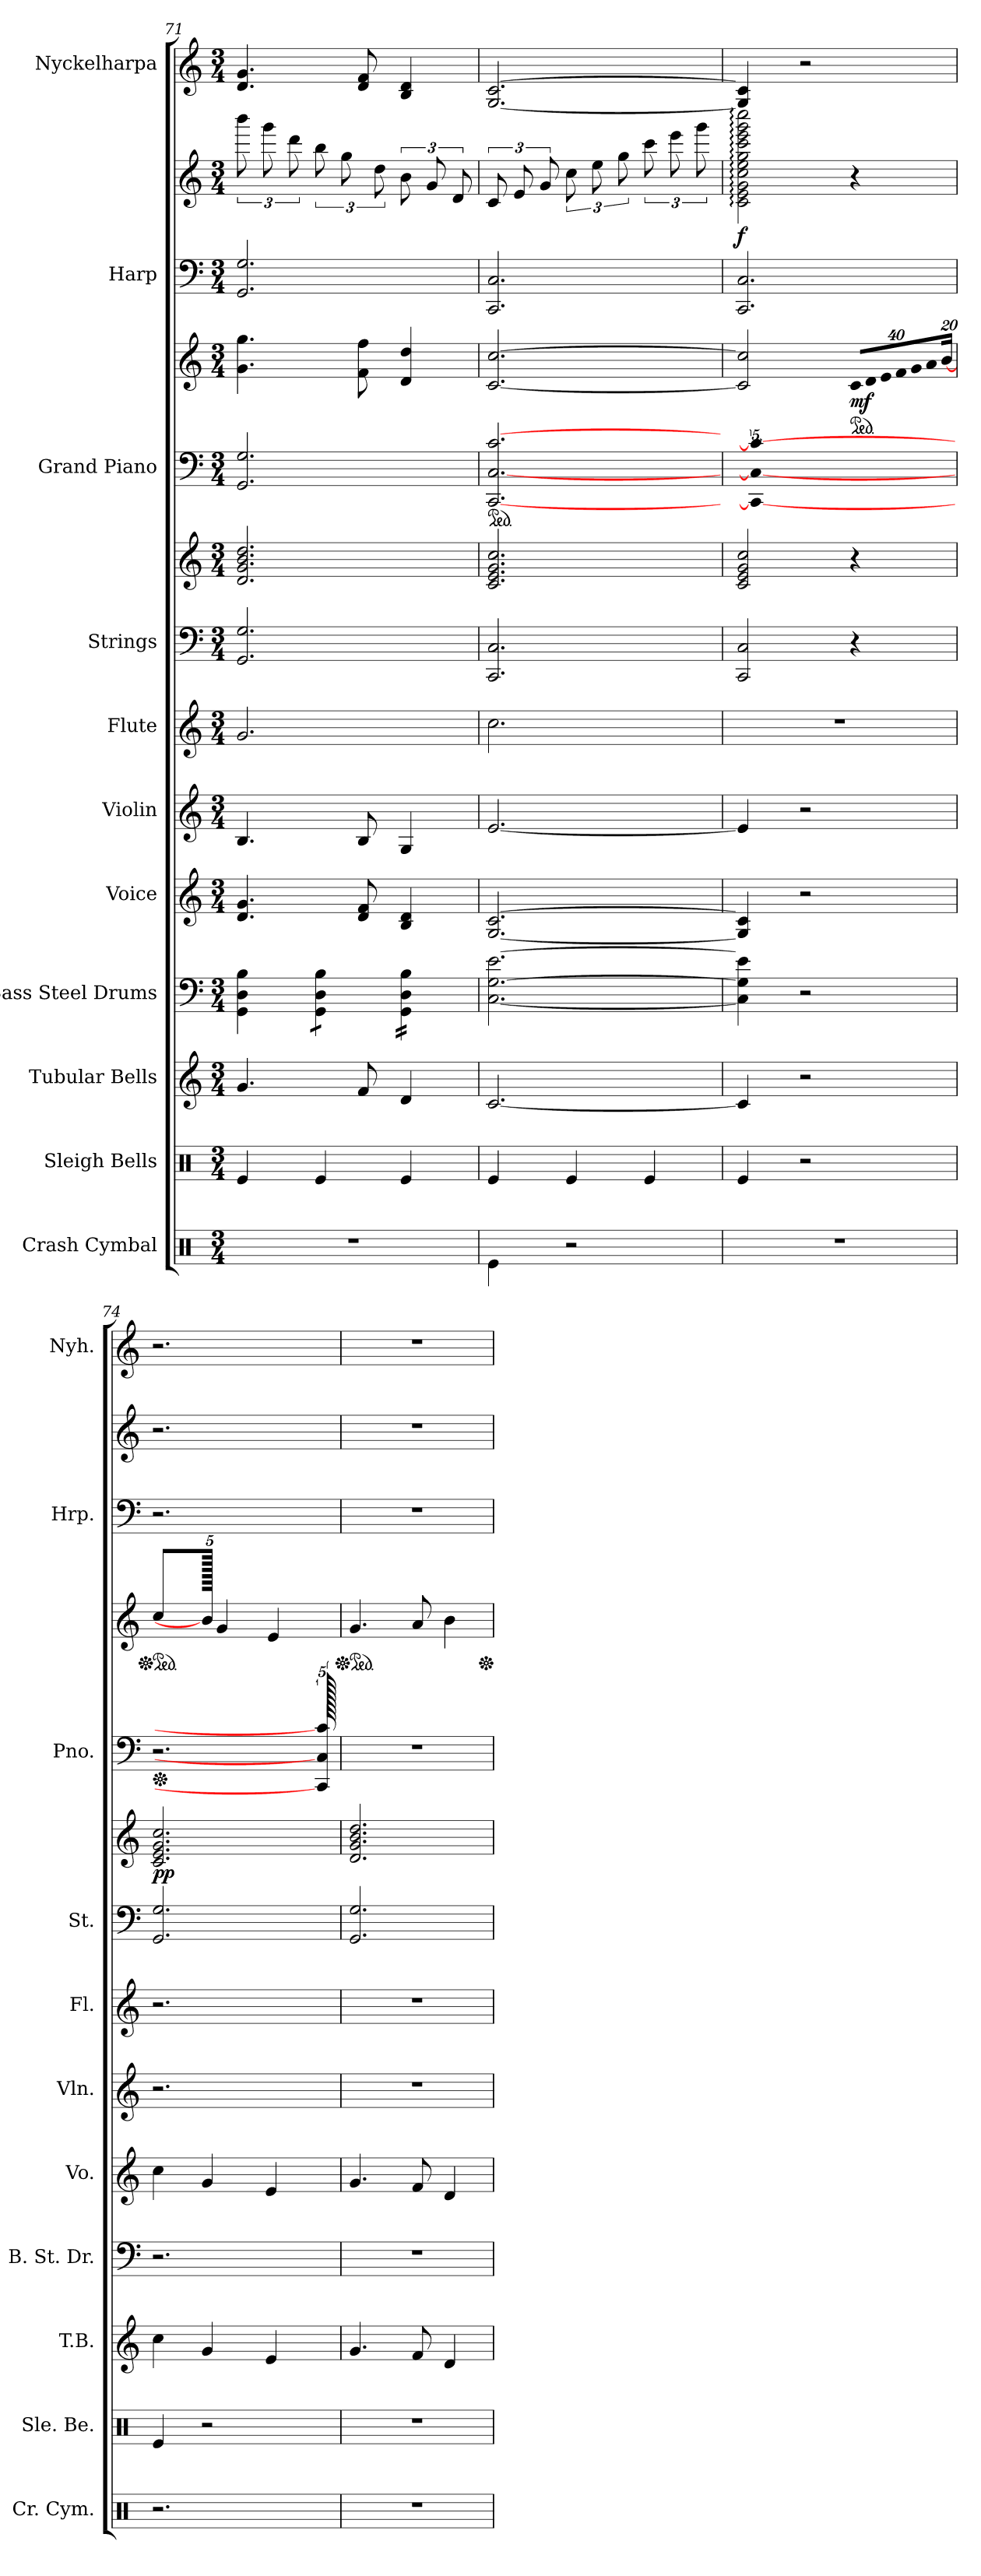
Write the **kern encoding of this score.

**kern	**kern	**kern	**kern	**kern	**kern	**kern	**kern	**kern	**dynam	**kern	**kern	**dynam	**kern	**kern	**dynam	**kern
*part11	*part10	*part9	*part8	*part7	*part6	*part5	*part4	*part4	*part4	*part3	*part3	*part3	*part2	*part2	*part2	*part1
*staff14	*staff13	*staff12	*staff11	*staff10	*staff9	*staff8	*staff7	*staff6	*staff6/7	*staff5	*staff4	*staff4/5	*staff3	*staff2	*staff2/3	*staff1
*I"Crash Cymbal	*I"Sleigh Bells	*I"Tubular Bells	*I"Bass Steel Drums	*I"Voice	*I"Violin	*I"Flute	*I"Strings	*	*	*I"Grand Piano	*	*	*I"Harp	*	*	*I"Nyckelharpa
*I'Cr. Cym.	*I'Sle. Be.	*I'T.B.	*I'B. St. Dr.	*I'Vo.	*I'Vln.	*I'Fl.	*I'St.	*	*	*I'Pno.	*	*	*I'Hrp.	*	*	*I'Nyh.
*clefX	*clefX	*clefG2	*clefF4	*clefG2	*clefG2	*clefG2	*clefF4	*clefG2	*	*clefF4	*clefG2	*	*clefF4	*clefG2	*	*clefG2
*k[]	*k[]	*k[]	*k[]	*k[]	*k[]	*k[]	*k[]	*k[]	*	*k[]	*k[]	*	*k[]	*k[]	*	*k[]
*M3/4	*M3/4	*M3/4	*M3/4	*M3/4	*M3/4	*M3/4	*M3/4	*M3/4	*	*M3/4	*M3/4	*	*M3/4	*M3/4	*	*M3/4
=71	=71	=71	=71	=71	=71	=71	=71	=71	=71	=71	=71	=71	=71	=71	=71	=71
2.r	4Re/	4.g/	4GG\ 4D\ 4B\	4.d/ 4.g/	4.B/	2.g/	2.GG/ 2.G/	2.d/ 2.g/ 2.b/ 2.dd/	.	2.GG/ 2.G/	4.g\ 4.gg\	.	2.GG/ 2.G/	12bbb\	.	4.d/ 4.g/
.	.	.	.	.	.	.	.	.	.	.	.	.	.	12ggg\	.	.
.	.	.	.	.	.	.	.	.	.	.	.	.	.	12ddd\	.	.
*	*	*	*tremolo	*	*	*	*	*	*	*	*	*	*	*	*	*
.	4Re/	.	8GG\ 8D\ 8B\L	.	.	.	.	.	.	.	.	.	.	12bb\	.	.
.	.	.	.	.	.	.	.	.	.	.	.	.	.	12gg\	.	.
.	.	8f/	8GG\ 8D\ 8B\J	8d/ 8f/	8B/	.	.	.	.	.	8f\ 8ff\	.	.	.	.	8d/ 8f/
.	.	.	.	.	.	.	.	.	.	.	.	.	.	12dd\	.	.
.	4Re/	4d/	16GG\ 16D\ 16B\LL	4B/ 4d/	4G/	.	.	.	.	.	4d/ 4dd/	.	.	12b\	.	4B/ 4d/
.	.	.	16GG\ 16D\ 16B\	.	.	.	.	.	.	.	.	.	.	.	.	.
.	.	.	.	.	.	.	.	.	.	.	.	.	.	12g/	.	.
.	.	.	16GG\ 16D\ 16B\	.	.	.	.	.	.	.	.	.	.	.	.	.
.	.	.	.	.	.	.	.	.	.	.	.	.	.	12d/	.	.
.	.	.	16GG\ 16D\ 16B\JJ	.	.	.	.	.	.	.	.	.	.	.	.	.
*	*	*	*Xtremolo	*	*	*	*	*	*	*	*	*	*	*	*	*
!!LO:PB:g=z
=72	=72	=72	=72	=72	=72	=72	=72	=72	=72	=72	=72	=72	=72	=72	=72	=72
*	*	*	*	*	*	*	*	*	*	*ped	*	*	*	*	*	*
4Re\	4Re/	[2.c/	[2.C\ [2.G\ [2.e\	[2.G/ [2.c/	[2.e/	2.cc\	2.CC/ 2.C/	2.c/ 2.e/ 2.g/ 2.cc/	.	[2.CC/ [2.C/ [2.c/	[2.c/ [2.cc/	.	2.CC/ 2.C/	12c/	.	[2.G/ [2.c/
.	.	.	.	.	.	.	.	.	.	.	.	.	.	12e/	.	.
.	.	.	.	.	.	.	.	.	.	.	.	.	.	12g/	.	.
2r	4Re/	.	.	.	.	.	.	.	.	.	.	.	.	12cc\	.	.
.	.	.	.	.	.	.	.	.	.	.	.	.	.	12ee\	.	.
.	.	.	.	.	.	.	.	.	.	.	.	.	.	12gg\	.	.
.	4Re/	.	.	.	.	.	.	.	.	.	.	.	.	12ccc\	.	.
.	.	.	.	.	.	.	.	.	.	.	.	.	.	12eee\	.	.
.	.	.	.	.	.	.	.	.	.	.	.	.	.	12ggg\	.	.
=73	=73	=73	=73	=73	=73	=73	=73	=73	=73	=73	=73	=73	=73	=73	=73	=73
!	!	!	!	!	!	!	!	!	!	!	!	!	!	!	!LO:DY:b	!
2.r	4Re/	4c/]	4C\] 4G\] 4e\]	4G/] 4c/]	4e/]	2.r	2CC/ 2C/	2c/ 2e/ 2g/ 2cc/	.	640ryy	2c/] 2cc/]	.	2.CC/ 2.C/	2c\: 2e\: 2g\: 2cc\: 2ee\: 2gg\: 2ccc\: 2eee\: 2ggg\: 2cccc\:	f	4G/] 4c/]
.	.	.	.	.	.	.	.	.	.	640%479CC/_ 640%479C/_ 640%479c/_	.	.	.	.	.	.
*	*	*	*	*	*	*	*	*	*	*	*	*	*	*	*	*MM72
.	2r	2r	2r	2r	2r	.	.	.	.	.	.	.	.	.	.	2r
*	*	*	*	*	*	*	*	*	*	*	*ped	*	*	*	*	*
*	*	*	*	*	*	*	*	*	*	*	*Xbrackettup	*	*	*	*	*
!	!	!	!	!	!	!	!	!	!	!	!LO:N:vis=16	!LO:DY:b	!	!	!	!
.	.	.	.	.	.	.	4r	4r	.	.	640%23c/LL	mf	.	4r	.	.
!	!	!	!	!	!	!	!	!	!	!	!LO:N:vis=16	!	!	!	!	!
.	.	.	.	.	.	.	.	.	.	.	640%23d/	.	.	.	.	.
!	!	!	!	!	!	!	!	!	!	!	!LO:N:vis=16	!	!	!	!	!
.	.	.	.	.	.	.	.	.	.	.	640%23e/	.	.	.	.	.
!	!	!	!	!	!	!	!	!	!	!	!LO:N:vis=16	!	!	!	!	!
.	.	.	.	.	.	.	.	.	.	.	640%23f/	.	.	.	.	.
!	!	!	!	!	!	!	!	!	!	!	!LO:N:vis=16	!	!	!	!	!
.	.	.	.	.	.	.	.	.	.	.	640%23g/	.	.	.	.	.
!	!	!	!	!	!	!	!	!	!	!	!LO:N:vis=16	!	!	!	!	!
.	.	.	.	.	.	.	.	.	.	.	640%23a/	.	.	.	.	.
.	.	.	.	.	.	.	.	.	.	.	[320%11b/JJ	.	.	.	.	.
=74	=74	=74	=74	=74	=74	=74	=74	=74	=74	=74	=74	=74	=74	=74	=74	=74
*	*	*	*	*	*	*	*	*	*	*Xped	*	*	*	*	*	*
*	*	*	*	*	*	*	*	*	*	*	*Xped	*	*	*	*	*
*	*	*	*	*	*	*	*	*	*	*	*ped	*	*	*	*	*
!	!	!	!	!	!	!	!	!	!LO:DY:b	!	!	!	!	!	!	!
2.r	4Re/	4cc\	2.r	4cc\	2.r	2.r	2.GG/ 2.G/	2.c/ 2.e/ 2.g/ 2.cc/	pp	2.r	4cc\	.	2.r	2.r	.	2.r
.	2r	4g/	.	4g/	.	.	.	.	.	.	640b/JJ]	.	.	.	.	.
.	.	.	.	.	.	.	.	.	.	.	4g/	.	.	.	.	.
.	.	4e/	.	4e/	.	.	.	.	.	.	.	.	.	.	.	.
.	.	.	.	.	.	.	.	.	.	.	4e/	.	.	.	.	.
640ryy	640ryy	640ryy	640ryy	640ryy	640ryy	640ryy	640ryy	640ryy	.	640CC/] 640C/] 640c/]	.	.	640ryy	640ryy	.	640ryy
=75	=75	=75	=75	=75	=75	=75	=75	=75	=75	=75	=75	=75	=75	=75	=75	=75
*	*	*	*	*	*	*	*	*	*	*	*Xped	*	*	*	*	*
*	*	*	*	*	*	*	*	*	*	*	*ped	*	*	*	*	*
2.r	2.r	4.g/	2.r	4.g/	2.r	2.r	2.GG/ 2.G/	2.d/ 2.g/ 2.b/ 2.dd/	.	2.r	4.g/	.	2.r	2.r	.	2.r
.	.	8f/	.	8f/	.	.	.	.	.	.	8a/	.	.	.	.	.
.	.	4d/	.	4d/	.	.	.	.	.	.	4b\	.	.	.	.	.
*	*	*	*	*	*	*	*	*	*	*	*Xped	*	*	*	*	*
=	=	=	=	=	=	=	=	=	=	=	=	=	=	=	=	=
*-	*-	*-	*-	*-	*-	*-	*-	*-	*-	*-	*-	*-	*-	*-	*-	*-
